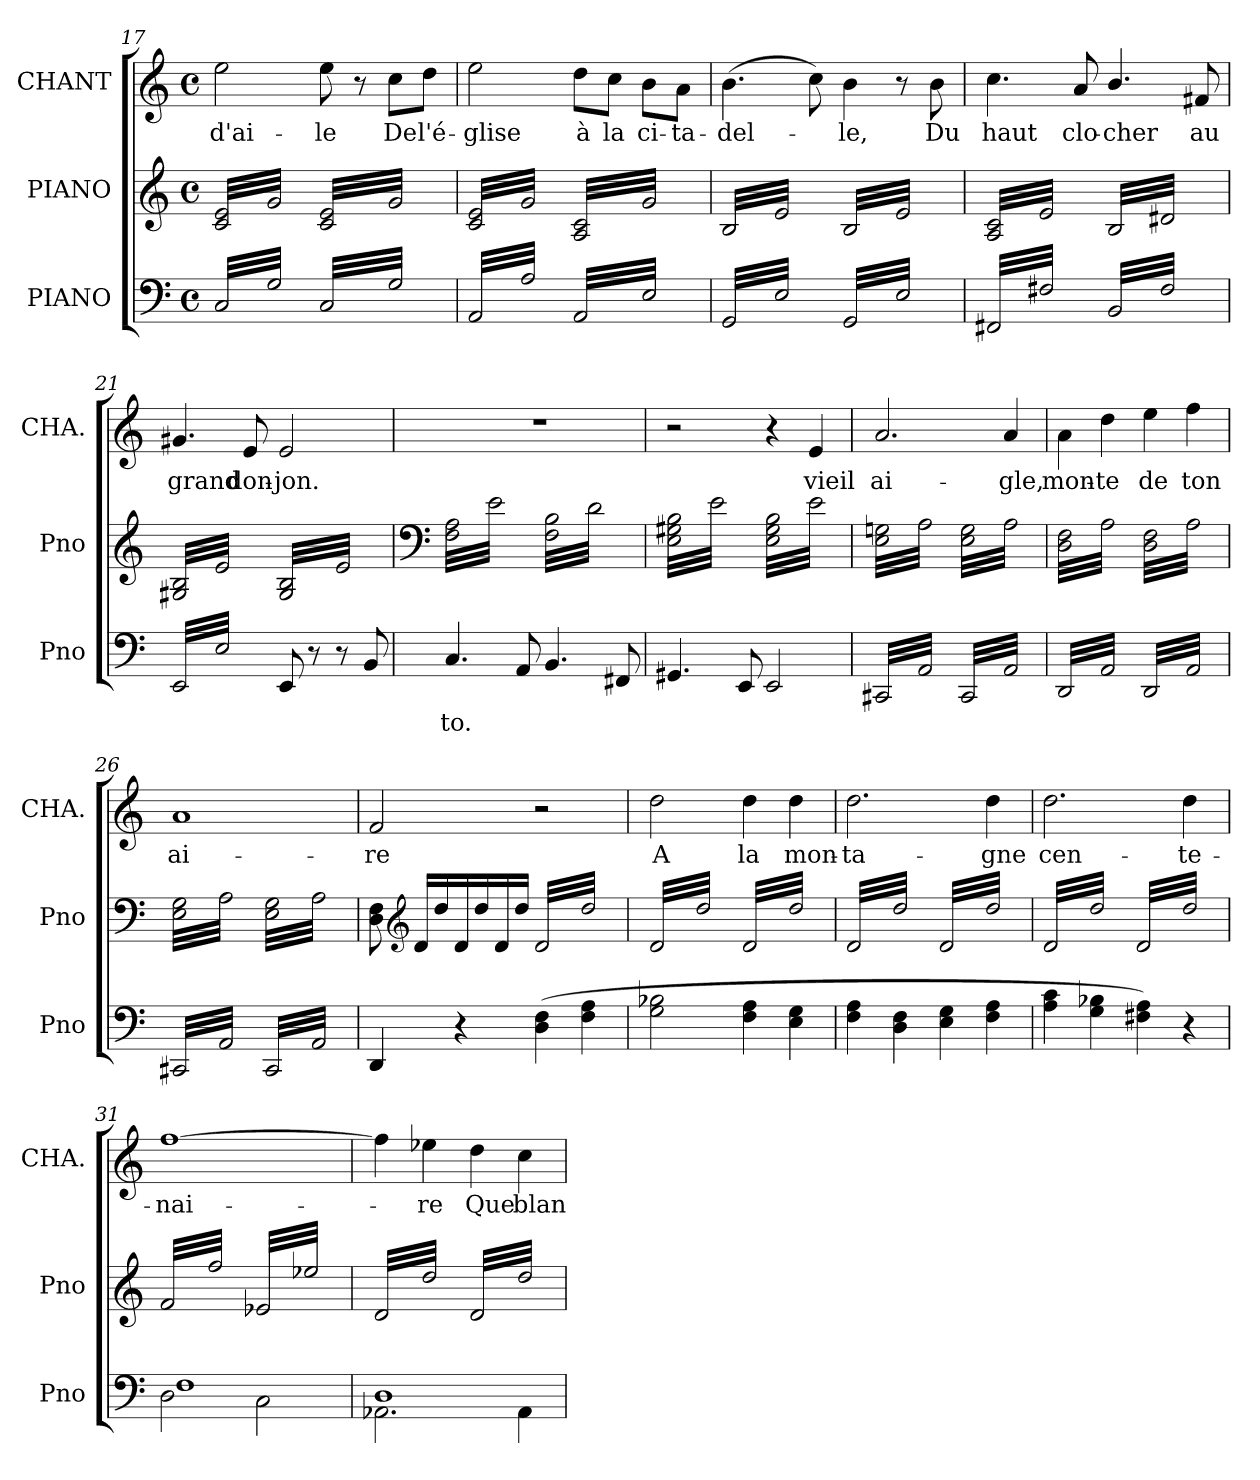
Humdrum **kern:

**kern	**text	**kern	**kern	**text
*part3	*part3	*part2	*part1	*part1
*staff3	*staff3	*staff2	*staff1	*staff1
*I"PIANO	*	*I"PIANO	*I"CHANT	*
*I'Pno	*	*I'Pno	*I'CHA.	*
*clefF4	*	*clefG2	*clefG2	*
*k[]	*	*k[]	*k[]	*
*M4/4	*	*M4/4	*M4/4	*
*met(c)	*	*met(c)	*met(c)	*
=17	=17	=17	=17	=17
!	!	!	!	!LO:LY:b
*tremolo	*	*	*	*
*	*	*tremolo	*	*
32C/LLL	.	32c/ 32e/LLL	2ee\	d'ai-
32G\	.	32g/	.	.
32C/	.	32c/ 32e/	.	.
32G\	.	32g/	.	.
32C/	.	32c/ 32e/	.	.
32G\	.	32g/	.	.
32C/	.	32c/ 32e/	.	.
32G\	.	32g/	.	.
32C/	.	32c/ 32e/	.	.
32G\	.	32g/	.	.
32C/	.	32c/ 32e/	.	.
32G\	.	32g/	.	.
32C/	.	32c/ 32e/	.	.
32G\	.	32g/	.	.
32C/	.	32c/ 32e/	.	.
32G\JJJ	.	32g/JJJ	.	.
!	!	!	!	!LO:LY:b
32C/LLL	.	32c/ 32e/LLL	8ee\	-le
32G\	.	32g/	.	.
32C/	.	32c/ 32e/	.	.
32G\	.	32g/	.	.
32C/	.	32c/ 32e/	8r	.
32G\	.	32g/	.	.
32C/	.	32c/ 32e/	.	.
32G\	.	32g/	.	.
!	!	!	!	!LO:LY:b
32C/	.	32c/ 32e/	8cc\L	De
32G\	.	32g/	.	.
32C/	.	32c/ 32e/	.	.
32G\	.	32g/	.	.
!	!	!	!	!LO:LY:b
32C/	.	32c/ 32e/	8dd\J	l'é-
32G\	.	32g/	.	.
32C/	.	32c/ 32e/	.	.
32G\JJJ	.	32g/JJJ	.	.
=18	=18	=18	=18	=18
!	!	!	!	!LO:LY:b
32AA/LLL	.	32c/ 32e/LLL	2ee\	-glise
32A\	.	32g/	.	.
32AA/	.	32c/ 32e/	.	.
32A\	.	32g/	.	.
32AA/	.	32c/ 32e/	.	.
32A\	.	32g/	.	.
32AA/	.	32c/ 32e/	.	.
32A\	.	32g/	.	.
32AA/	.	32c/ 32e/	.	.
32A\	.	32g/	.	.
32AA/	.	32c/ 32e/	.	.
32A\	.	32g/	.	.
32AA/	.	32c/ 32e/	.	.
32A\	.	32g/	.	.
32AA/	.	32c/ 32e/	.	.
32A\JJJ	.	32g/JJJ	.	.
!	!	!	!	!LO:LY:b
32AA/LLL	.	32A/ 32c/LLL	8dd\L	à
32E\	.	32g/	.	.
32AA/	.	32A/ 32c/	.	.
32E\	.	32g/	.	.
!	!	!	!	!LO:LY:b
32AA/	.	32A/ 32c/	8cc\J	la
32E\	.	32g/	.	.
32AA/	.	32A/ 32c/	.	.
32E\	.	32g/	.	.
!	!	!	!	!LO:LY:b
32AA/	.	32A/ 32c/	8b\L	ci-
32E\	.	32g/	.	.
32AA/	.	32A/ 32c/	.	.
32E\	.	32g/	.	.
!	!	!	!	!LO:LY:b
32AA/	.	32A/ 32c/	8a\J	-ta-
32E\	.	32g/	.	.
32AA/	.	32A/ 32c/	.	.
32E\JJJ	.	32g/JJJ	.	.
=19	=19	=19	=19	=19
!	!	!	!	!LO:LY:b
32GG/LLL	.	32B/LLL	(>4.b\	-del-
32E\	.	32e/	.	.
32GG/	.	32B/	.	.
32E\	.	32e/	.	.
32GG/	.	32B/	.	.
32E\	.	32e/	.	.
32GG/	.	32B/	.	.
32E\	.	32e/	.	.
32GG/	.	32B/	.	.
32E\	.	32e/	.	.
32GG/	.	32B/	.	.
32E\	.	32e/	.	.
32GG/	.	32B/	8cc\)	.
32E\	.	32e/	.	.
32GG/	.	32B/	.	.
32E\JJJ	.	32e/JJJ	.	.
!	!	!	!	!LO:LY:b
32GG/LLL	.	32B/LLL	4b\	-le,
32E\	.	32e/	.	.
32GG/	.	32B/	.	.
32E\	.	32e/	.	.
32GG/	.	32B/	.	.
32E\	.	32e/	.	.
32GG/	.	32B/	.	.
32E\	.	32e/	.	.
32GG/	.	32B/	8r	.
32E\	.	32e/	.	.
32GG/	.	32B/	.	.
32E\	.	32e/	.	.
!	!	!	!	!LO:LY:b
32GG/	.	32B/	8b\	Du
32E\	.	32e/	.	.
32GG/	.	32B/	.	.
32E\JJJ	.	32e/JJJ	.	.
!!LO:LB:g=z
=20	=20	=20	=20	=20
!	!	!	!	!LO:LY:b
32FF#X/LLL	.	32A/ 32c/LLL	4.cc\	haut
32F#X\	.	32e/	.	.
32FF#X/	.	32A/ 32c/	.	.
32F#X\	.	32e/	.	.
32FF#X/	.	32A/ 32c/	.	.
32F#X\	.	32e/	.	.
32FF#X/	.	32A/ 32c/	.	.
32F#X\	.	32e/	.	.
32FF#X/	.	32A/ 32c/	.	.
32F#X\	.	32e/	.	.
32FF#X/	.	32A/ 32c/	.	.
32F#X\	.	32e/	.	.
!	!	!	!	!LO:LY:b
32FF#X/	.	32A/ 32c/	8a/	clo-
32F#X\	.	32e/	.	.
32FF#X/	.	32A/ 32c/	.	.
32F#X\JJJ	.	32e/JJJ	.	.
!	!	!	!	!LO:LY:b
32BB/LLL	.	32B/LLL	4.b/	-cher
32F#\	.	32d#X/	.	.
32BB/	.	32B/	.	.
32F#\	.	32d#X/	.	.
32BB/	.	32B/	.	.
32F#\	.	32d#X/	.	.
32BB/	.	32B/	.	.
32F#\	.	32d#X/	.	.
32BB/	.	32B/	.	.
32F#\	.	32d#X/	.	.
32BB/	.	32B/	.	.
32F#\	.	32d#X/	.	.
!	!	!	!	!LO:LY:b
32BB/	.	32B/	8f#X/	au
32F#\	.	32d#X/	.	.
32BB/	.	32B/	.	.
32F#\JJJ	.	32d#X/JJJ	.	.
=21	=21	=21	=21	=21
!	!	!	!	!LO:LY:b
32EE/LLL	.	32G#X/ 32B/LLL	4.g#X/	grand
32E\	.	32e/	.	.
32EE/	.	32G#X/ 32B/	.	.
32E\	.	32e/	.	.
32EE/	.	32G#X/ 32B/	.	.
32E\	.	32e/	.	.
32EE/	.	32G#X/ 32B/	.	.
32E\	.	32e/	.	.
32EE/	.	32G#X/ 32B/	.	.
32E\	.	32e/	.	.
32EE/	.	32G#X/ 32B/	.	.
32E\	.	32e/	.	.
!	!	!	!	!LO:LY:b
32EE/	.	32G#X/ 32B/	8e/	don-
32E\	.	32e/	.	.
32EE/	.	32G#X/ 32B/	.	.
32E\JJJ	.	32e/JJJ	.	.
*Xtremolo	*	*	*	*
!	!	!	!	!LO:LY:b
8EE/	.	32G#/ 32B/LLL	2e/	-jon.
.	.	32e/	.	.
.	.	32G#/ 32B/	.	.
.	.	32e/	.	.
8r	.	32G#/ 32B/	.	.
.	.	32e/	.	.
.	.	32G#/ 32B/	.	.
.	.	32e/	.	.
8r	.	32G#/ 32B/	.	.
.	.	32e/	.	.
.	.	32G#/ 32B/	.	.
.	.	32e/	.	.
8BB/	.	32G#/ 32B/	.	.
.	.	32e/	.	.
.	.	32G#/ 32B/	.	.
.	.	32e/JJJ	.	.
=22	=22	=22	=22	=22
*	*	*clefF4	*	*
!	!LO:LY:b	!	!	!
4.C/	to.	32F\ 32A\LLL	1r	.
.	.	32e\	.	.
.	.	32F\ 32A\	.	.
.	.	32e\	.	.
.	.	32F\ 32A\	.	.
.	.	32e\	.	.
.	.	32F\ 32A\	.	.
.	.	32e\	.	.
.	.	32F\ 32A\	.	.
.	.	32e\	.	.
.	.	32F\ 32A\	.	.
.	.	32e\	.	.
8AA/	.	32F\ 32A\	.	.
.	.	32e\	.	.
.	.	32F\ 32A\	.	.
.	.	32e\JJJ	.	.
4.BB/	.	32F\ 32B\LLL	.	.
.	.	32d\	.	.
.	.	32F\ 32B\	.	.
.	.	32d\	.	.
.	.	32F\ 32B\	.	.
.	.	32d\	.	.
.	.	32F\ 32B\	.	.
.	.	32d\	.	.
.	.	32F\ 32B\	.	.
.	.	32d\	.	.
.	.	32F\ 32B\	.	.
.	.	32d\	.	.
8FF#X/	.	32F\ 32B\	.	.
.	.	32d\	.	.
.	.	32F\ 32B\	.	.
.	.	32d\JJJ	.	.
=23	=23	=23	=23	=23
4.GG#X/	.	32E\ 32G#X\ 32B\LLL	2r	.
.	.	32e\	.	.
.	.	32E\ 32G#X\ 32B\	.	.
.	.	32e\	.	.
.	.	32E\ 32G#X\ 32B\	.	.
.	.	32e\	.	.
.	.	32E\ 32G#X\ 32B\	.	.
.	.	32e\	.	.
.	.	32E\ 32G#X\ 32B\	.	.
.	.	32e\	.	.
.	.	32E\ 32G#X\ 32B\	.	.
.	.	32e\	.	.
8EE/	.	32E\ 32G#X\ 32B\	.	.
.	.	32e\	.	.
.	.	32E\ 32G#X\ 32B\	.	.
.	.	32e\JJJ	.	.
2EE/	.	32E\ 32G#\ 32B\LLL	4r	.
.	.	32e\	.	.
.	.	32E\ 32G#\ 32B\	.	.
.	.	32e\	.	.
.	.	32E\ 32G#\ 32B\	.	.
.	.	32e\	.	.
.	.	32E\ 32G#\ 32B\	.	.
.	.	32e\	.	.
!	!	!	!	!LO:LY:b
.	.	32E\ 32G#\ 32B\	4e/	vieil
.	.	32e\	.	.
.	.	32E\ 32G#\ 32B\	.	.
.	.	32e\	.	.
.	.	32E\ 32G#\ 32B\	.	.
.	.	32e\	.	.
.	.	32E\ 32G#\ 32B\	.	.
.	.	32e\JJJ	.	.
=24	=24	=24	=24	=24
!	!	!	!	!LO:LY:b
*tremolo	*	*	*	*
32CC#X/LLL	.	32E\ 32Gn\LLL	2.a/	ai-
32AA/	.	32A\	.	.
32CC#X/	.	32E\ 32Gn\	.	.
32AA/	.	32A\	.	.
32CC#X/	.	32E\ 32Gn\	.	.
32AA/	.	32A\	.	.
32CC#X/	.	32E\ 32Gn\	.	.
32AA/	.	32A\	.	.
32CC#X/	.	32E\ 32Gn\	.	.
32AA/	.	32A\	.	.
32CC#X/	.	32E\ 32Gn\	.	.
32AA/	.	32A\	.	.
32CC#X/	.	32E\ 32Gn\	.	.
32AA/	.	32A\	.	.
32CC#X/	.	32E\ 32Gn\	.	.
32AA/JJJ	.	32A\JJJ	.	.
32CC#/LLL	.	32E\ 32G\LLL	.	.
32AA/	.	32A\	.	.
32CC#/	.	32E\ 32G\	.	.
32AA/	.	32A\	.	.
32CC#/	.	32E\ 32G\	.	.
32AA/	.	32A\	.	.
32CC#/	.	32E\ 32G\	.	.
32AA/	.	32A\	.	.
!	!	!	!	!LO:LY:b
32CC#/	.	32E\ 32G\	4a/	-gle,
32AA/	.	32A\	.	.
32CC#/	.	32E\ 32G\	.	.
32AA/	.	32A\	.	.
32CC#/	.	32E\ 32G\	.	.
32AA/	.	32A\	.	.
32CC#/	.	32E\ 32G\	.	.
32AA/JJJ	.	32A\JJJ	.	.
!!LO:LB:g=z
=25	=25	=25	=25	=25
!	!	!	!	!LO:LY:b
32DD/LLL	.	32D\ 32F\LLL	4a\	mon-
32AA/	.	32A\	.	.
32DD/	.	32D\ 32F\	.	.
32AA/	.	32A\	.	.
32DD/	.	32D\ 32F\	.	.
32AA/	.	32A\	.	.
32DD/	.	32D\ 32F\	.	.
32AA/	.	32A\	.	.
!	!	!	!	!LO:LY:b
32DD/	.	32D\ 32F\	4dd\	-te
32AA/	.	32A\	.	.
32DD/	.	32D\ 32F\	.	.
32AA/	.	32A\	.	.
32DD/	.	32D\ 32F\	.	.
32AA/	.	32A\	.	.
32DD/	.	32D\ 32F\	.	.
32AA/JJJ	.	32A\JJJ	.	.
!	!	!	!	!LO:LY:b
32DD/LLL	.	32D\ 32F\LLL	4ee\	de
32AA/	.	32A\	.	.
32DD/	.	32D\ 32F\	.	.
32AA/	.	32A\	.	.
32DD/	.	32D\ 32F\	.	.
32AA/	.	32A\	.	.
32DD/	.	32D\ 32F\	.	.
32AA/	.	32A\	.	.
!	!	!	!	!LO:LY:b
32DD/	.	32D\ 32F\	4ff\	ton
32AA/	.	32A\	.	.
32DD/	.	32D\ 32F\	.	.
32AA/	.	32A\	.	.
32DD/	.	32D\ 32F\	.	.
32AA/	.	32A\	.	.
32DD/	.	32D\ 32F\	.	.
32AA/JJJ	.	32A\JJJ	.	.
=26	=26	=26	=26	=26
!	!	!	!	!LO:LY:b
32CC#X/LLL	.	32E\ 32G\LLL	1a	ai-
32AA/	.	32A\	.	.
32CC#X/	.	32E\ 32G\	.	.
32AA/	.	32A\	.	.
32CC#X/	.	32E\ 32G\	.	.
32AA/	.	32A\	.	.
32CC#X/	.	32E\ 32G\	.	.
32AA/	.	32A\	.	.
32CC#X/	.	32E\ 32G\	.	.
32AA/	.	32A\	.	.
32CC#X/	.	32E\ 32G\	.	.
32AA/	.	32A\	.	.
32CC#X/	.	32E\ 32G\	.	.
32AA/	.	32A\	.	.
32CC#X/	.	32E\ 32G\	.	.
32AA/JJJ	.	32A\JJJ	.	.
32CC#/LLL	.	32E\ 32G\LLL	.	.
32AA/	.	32A\	.	.
32CC#/	.	32E\ 32G\	.	.
32AA/	.	32A\	.	.
32CC#/	.	32E\ 32G\	.	.
32AA/	.	32A\	.	.
32CC#/	.	32E\ 32G\	.	.
32AA/	.	32A\	.	.
32CC#/	.	32E\ 32G\	.	.
32AA/	.	32A\	.	.
32CC#/	.	32E\ 32G\	.	.
32AA/	.	32A\	.	.
32CC#/	.	32E\ 32G\	.	.
32AA/	.	32A\	.	.
32CC#/	.	32E\ 32G\	.	.
32AA/JJJ	.	32A\JJJ	.	.
*	*	*Xtremolo	*	*
*Xtremolo	*	*	*	*
=27	=27	=27	=27	=27
!	!	!	!	!LO:LY:b
4DD/	.	8D\ 8F\	2f/	-re
.	.	.	.	.
.	.	.	.	.
.	.	.	.	.
*	*	*clefG2	*	*
.	.	16d/LL	.	.
.	.	.	.	.
.	.	16dd/	.	.
.	.	.	.	.
4r	.	16d/	.	.
.	.	16dd/	.	.
.	.	16d/	.	.
.	.	16dd/JJ	.	.
*	*	*tremolo	*	*
(>4D\ 4F\	.	32d/LLL	2r	.
.	.	32dd\	.	.
.	.	32d/	.	.
.	.	32dd\	.	.
.	.	32d/	.	.
.	.	32dd\	.	.
.	.	32d/	.	.
.	.	32dd\	.	.
4F\ 4A\	.	32d/	.	.
.	.	32dd\	.	.
.	.	32d/	.	.
.	.	32dd\	.	.
.	.	32d/	.	.
.	.	32dd\	.	.
.	.	32d/	.	.
.	.	32dd\JJJ	.	.
=28	=28	=28	=28	=28
!	!	!	!	!LO:LY:b
2G\ 2B-X\	.	32d/LLL	2dd\	A
.	.	32dd\	.	.
.	.	32d/	.	.
.	.	32dd\	.	.
.	.	32d/	.	.
.	.	32dd\	.	.
.	.	32d/	.	.
.	.	32dd\	.	.
.	.	32d/	.	.
.	.	32dd\	.	.
.	.	32d/	.	.
.	.	32dd\	.	.
.	.	32d/	.	.
.	.	32dd\	.	.
.	.	32d/	.	.
.	.	32dd\JJJ	.	.
!	!	!	!	!LO:LY:b
4F\ 4A\	.	32d/LLL	4dd\	la
.	.	32dd\	.	.
.	.	32d/	.	.
.	.	32dd\	.	.
.	.	32d/	.	.
.	.	32dd\	.	.
.	.	32d/	.	.
.	.	32dd\	.	.
!	!	!	!	!LO:LY:b
4E\ 4G\	.	32d/	4dd\	mon-
.	.	32dd\	.	.
.	.	32d/	.	.
.	.	32dd\	.	.
.	.	32d/	.	.
.	.	32dd\	.	.
.	.	32d/	.	.
.	.	32dd\JJJ	.	.
=29	=29	=29	=29	=29
!	!	!	!	!LO:LY:b
4F\ 4A\	.	32d/LLL	2.dd\	-ta-
.	.	32dd\	.	.
.	.	32d/	.	.
.	.	32dd\	.	.
.	.	32d/	.	.
.	.	32dd\	.	.
.	.	32d/	.	.
.	.	32dd\	.	.
4D\ 4F\	.	32d/	.	.
.	.	32dd\	.	.
.	.	32d/	.	.
.	.	32dd\	.	.
.	.	32d/	.	.
.	.	32dd\	.	.
.	.	32d/	.	.
.	.	32dd\JJJ	.	.
4E\ 4G\	.	32d/LLL	.	.
.	.	32dd\	.	.
.	.	32d/	.	.
.	.	32dd\	.	.
.	.	32d/	.	.
.	.	32dd\	.	.
.	.	32d/	.	.
.	.	32dd\	.	.
!	!	!	!	!LO:LY:b
4F\ 4A\	.	32d/	4dd\	-gne
.	.	32dd\	.	.
.	.	32d/	.	.
.	.	32dd\	.	.
.	.	32d/	.	.
.	.	32dd\	.	.
.	.	32d/	.	.
.	.	32dd\JJJ	.	.
!!LO:LB:g=z
=30	=30	=30	=30	=30
!	!	!	!	!LO:LY:b
4A\ 4c\	.	32d/LLL	2.dd\	cen-
.	.	32dd\	.	.
.	.	32d/	.	.
.	.	32dd\	.	.
.	.	32d/	.	.
.	.	32dd\	.	.
.	.	32d/	.	.
.	.	32dd\	.	.
4G\ 4B-X\	.	32d/	.	.
.	.	32dd\	.	.
.	.	32d/	.	.
.	.	32dd\	.	.
.	.	32d/	.	.
.	.	32dd\	.	.
.	.	32d/	.	.
.	.	32dd\JJJ	.	.
4F#X\ 4A\)	.	32d/LLL	.	.
.	.	32dd\	.	.
.	.	32d/	.	.
.	.	32dd\	.	.
.	.	32d/	.	.
.	.	32dd\	.	.
.	.	32d/	.	.
.	.	32dd\	.	.
!	!	!	!	!LO:LY:b
4r	.	32d/	4dd\	-te-
.	.	32dd\	.	.
.	.	32d/	.	.
.	.	32dd\	.	.
.	.	32d/	.	.
.	.	32dd\	.	.
.	.	32d/	.	.
.	.	32dd\JJJ	.	.
=31	=31	=31	=31	=31
*^	*	*	*	*
!	!	!	!	!	!LO:LY:b
2D\	1F	.	32f/LLL	[1ff	-nai-
.	.	.	32ff\	.	.
.	.	.	32f/	.	.
.	.	.	32ff\	.	.
.	.	.	32f/	.	.
.	.	.	32ff\	.	.
.	.	.	32f/	.	.
.	.	.	32ff\	.	.
.	.	.	32f/	.	.
.	.	.	32ff\	.	.
.	.	.	32f/	.	.
.	.	.	32ff\	.	.
.	.	.	32f/	.	.
.	.	.	32ff\	.	.
.	.	.	32f/	.	.
.	.	.	32ff\JJJ	.	.
2C\	.	.	32e-X/LLL	.	.
.	.	.	32ee-X\	.	.
.	.	.	32e-X/	.	.
.	.	.	32ee-X\	.	.
.	.	.	32e-X/	.	.
.	.	.	32ee-X\	.	.
.	.	.	32e-X/	.	.
.	.	.	32ee-X\	.	.
.	.	.	32e-X/	.	.
.	.	.	32ee-X\	.	.
.	.	.	32e-X/	.	.
.	.	.	32ee-X\	.	.
.	.	.	32e-X/	.	.
.	.	.	32ee-X\	.	.
.	.	.	32e-X/	.	.
.	.	.	32ee-X\JJJ	.	.
=32	=32	=32	=32	=32	=32
2.AA-X\	1D	.	32d/LLL	4ff\]	.
.	.	.	32dd\	.	.
.	.	.	32d/	.	.
.	.	.	32dd\	.	.
.	.	.	32d/	.	.
.	.	.	32dd\	.	.
.	.	.	32d/	.	.
.	.	.	32dd\	.	.
!	!	!	!	!	!LO:LY:b
.	.	.	32d/	4ee-X\	-re
.	.	.	32dd\	.	.
.	.	.	32d/	.	.
.	.	.	32dd\	.	.
.	.	.	32d/	.	.
.	.	.	32dd\	.	.
.	.	.	32d/	.	.
.	.	.	32dd\JJJ	.	.
!	!	!	!	!	!LO:LY:b
.	.	.	32d/LLL	4dd\	Que
.	.	.	32dd\	.	.
.	.	.	32d/	.	.
.	.	.	32dd\	.	.
.	.	.	32d/	.	.
.	.	.	32dd\	.	.
.	.	.	32d/	.	.
.	.	.	32dd\	.	.
!	!	!	!	!	!LO:LY:b
4AA-\	.	.	32d/	4cc\	blan-
.	.	.	32dd\	.	.
.	.	.	32d/	.	.
.	.	.	32dd\	.	.
.	.	.	32d/	.	.
.	.	.	32dd\	.	.
.	.	.	32d/	.	.
.	.	.	32dd\JJJ	.	.
*	*	*	*Xtremolo	*	*
.	.	.	.	.	.
.	.	.	.	.	.
.	.	.	.	.	.
.	.	.	.	.	.
.	.	.	.	.	.
.	.	.	.	.	.
.	.	.	.	.	.
.	.	.	.	.	.
*v	*v	*	*	*	*
=	=	=	=	=
*-	*-	*-	*-	*-
